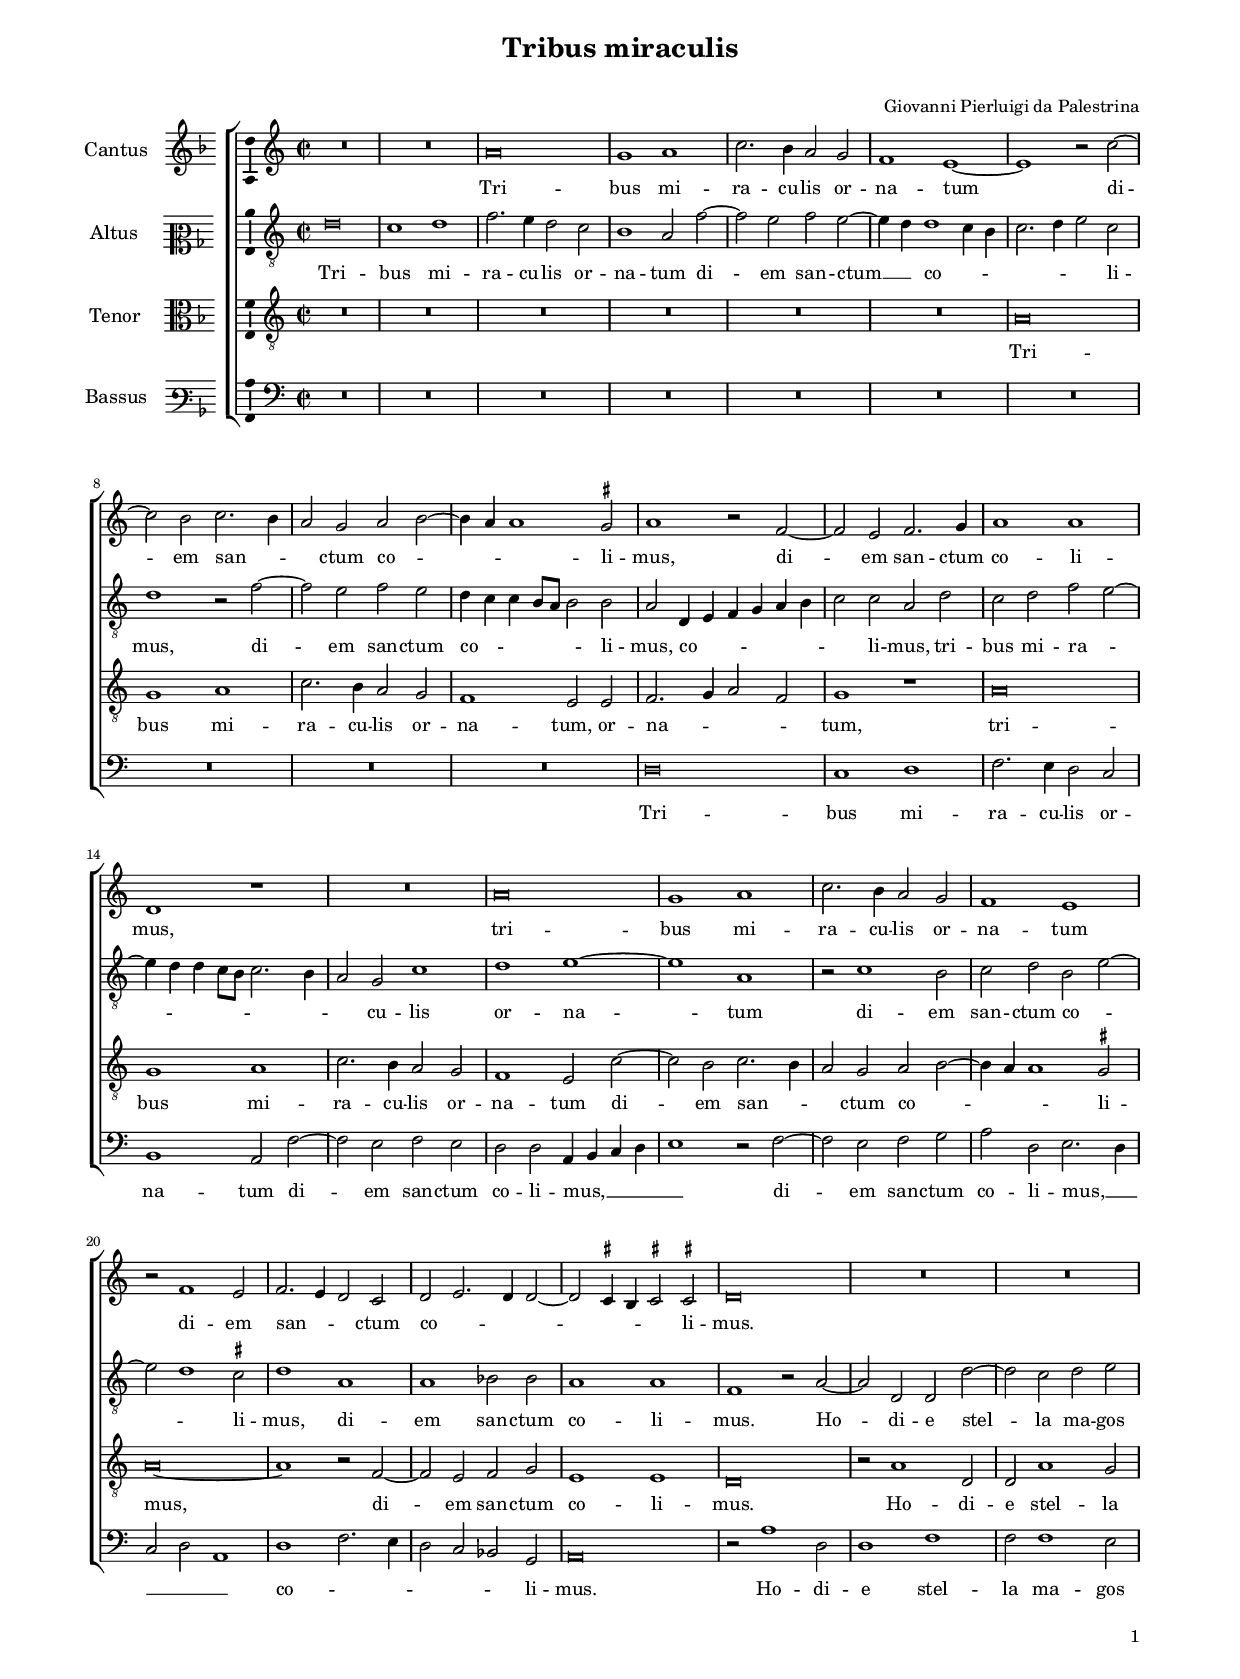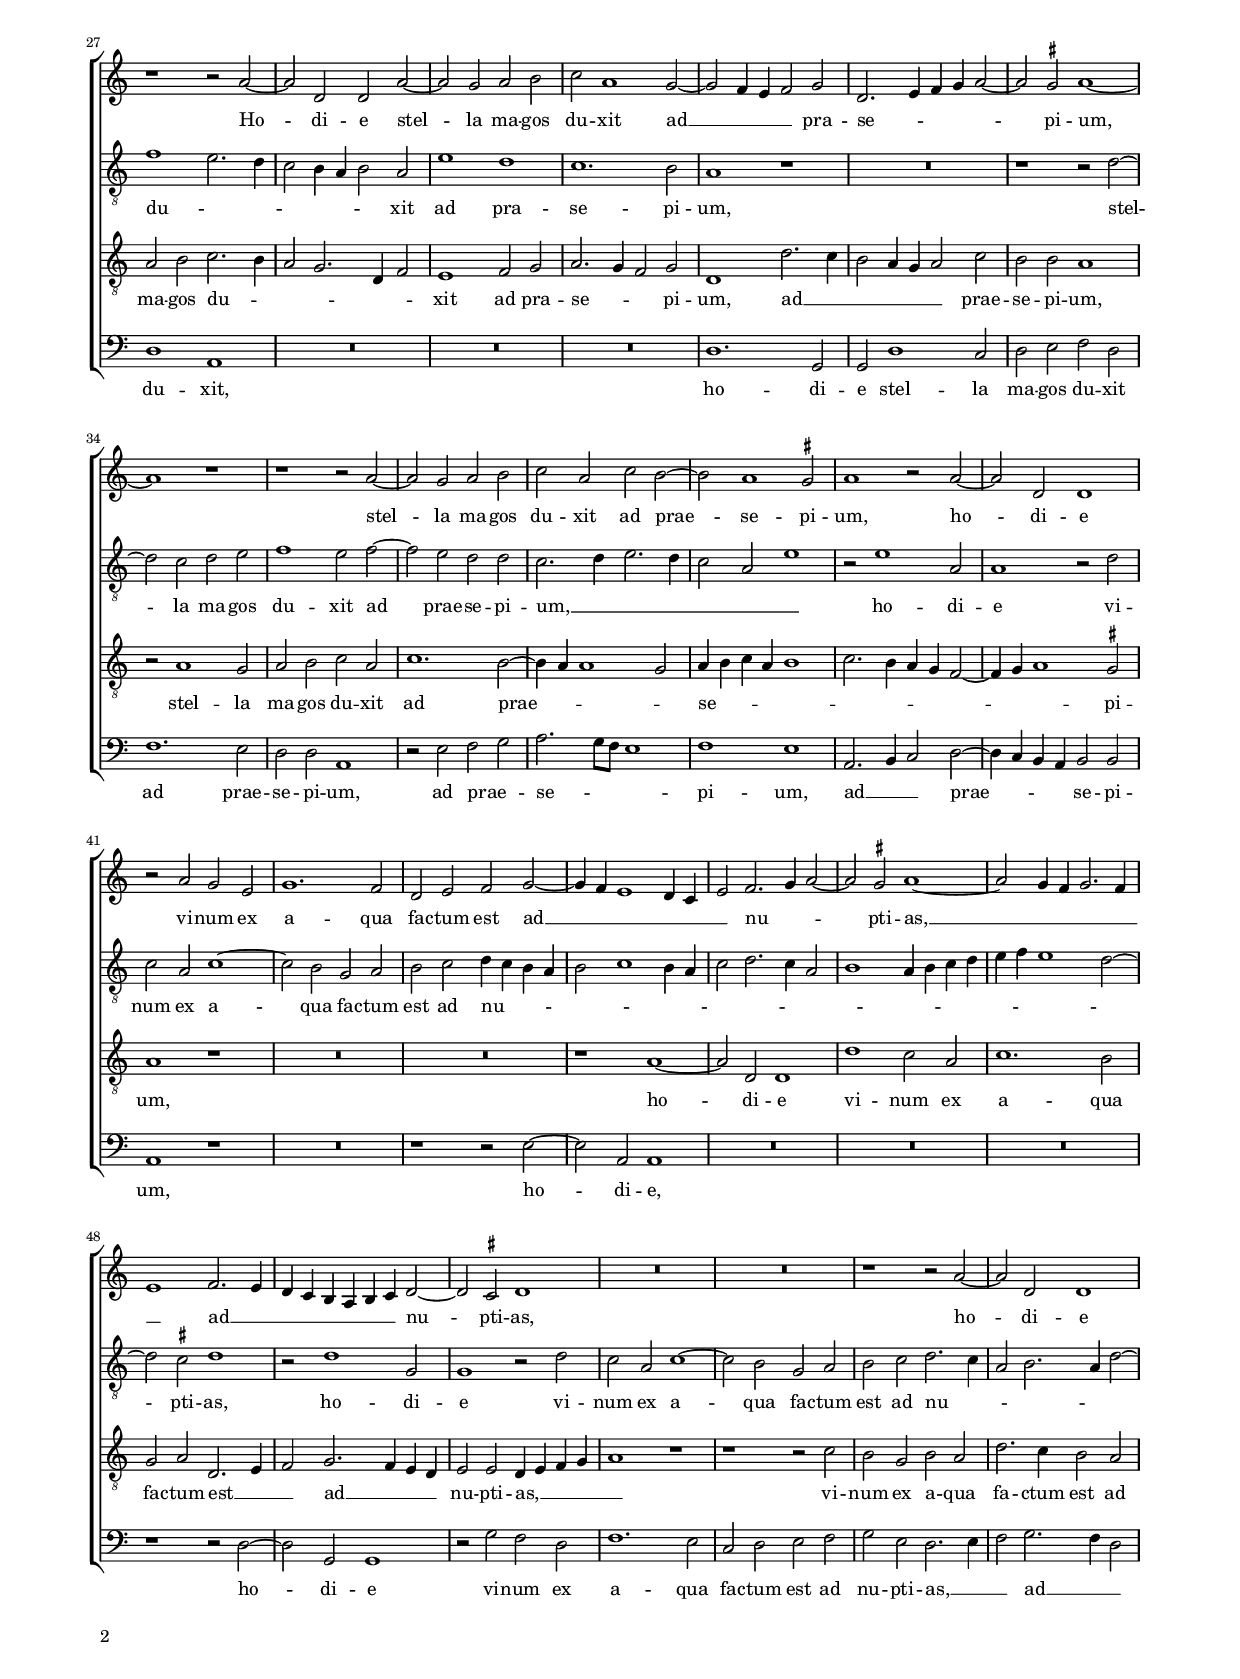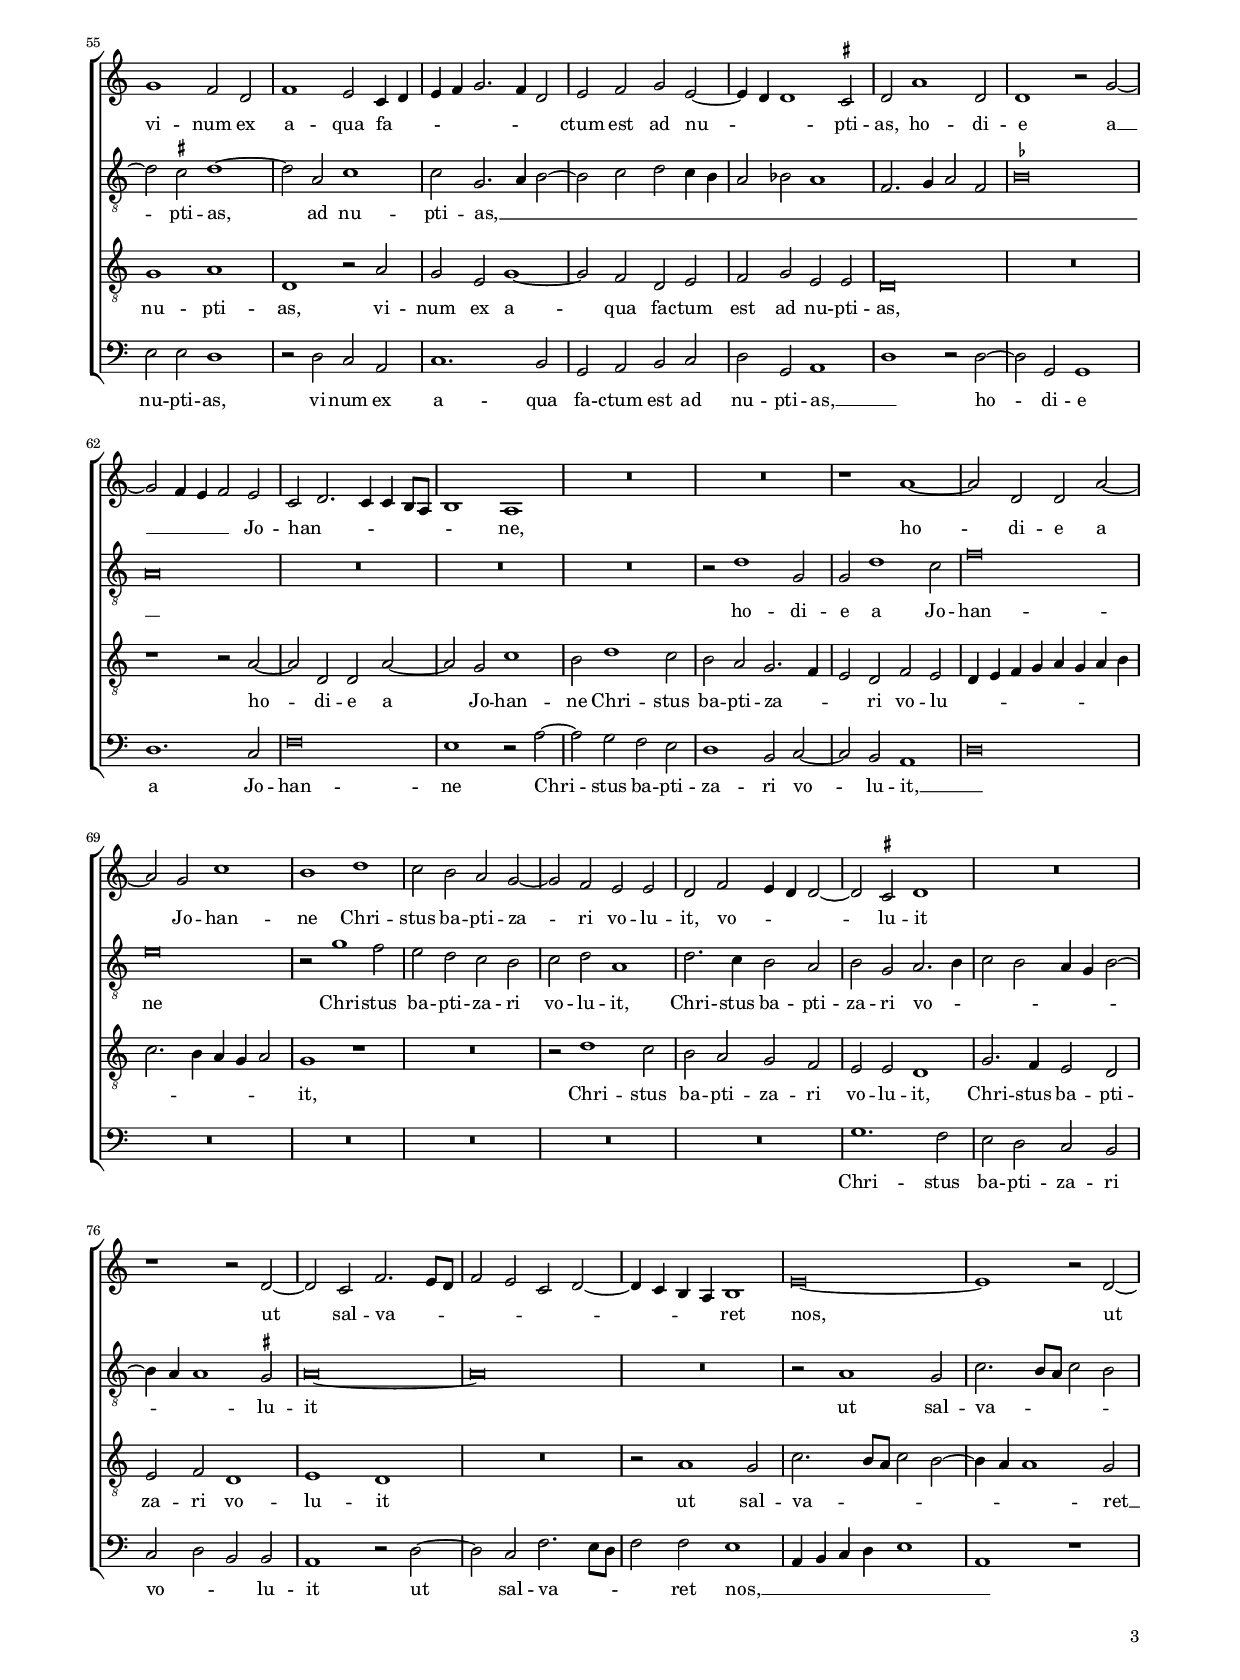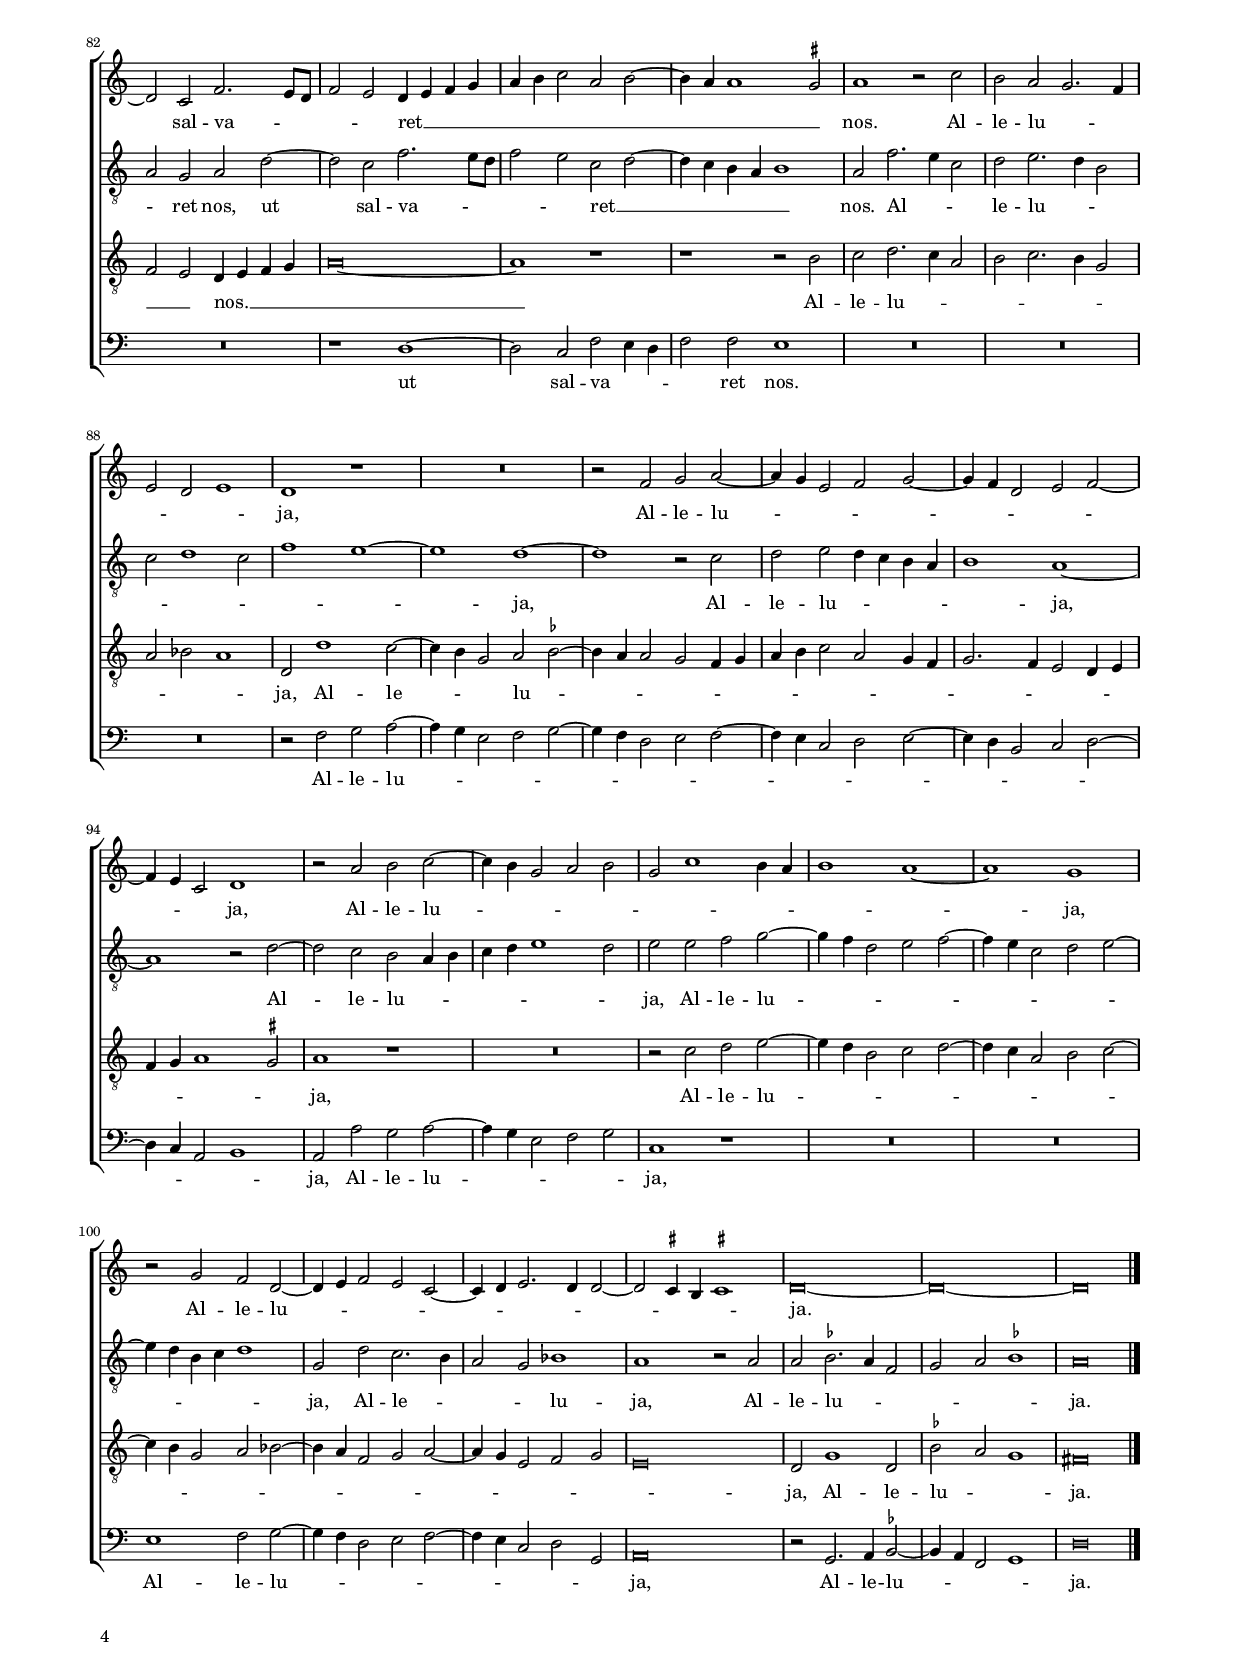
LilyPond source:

\header
{
  title="Tribus miraculis"
  composer=\markup { \column { \transparent "x" "Giovanni Pierluigi da Palestrina" } }
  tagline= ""
}

\version "2.22.2"
\language deutsch
#(set-global-staff-size 15)
% #(set-default-paper-size "letter")
#(ly:set-option 'point-and-click #f)

	
global = {
	\key f \major
	\time 2/2 \set Score.measureLength = #(ly:make-moment 2/1)
    \set Score.tempoHideNote = ##t
    \tempo 2 = 95
    \skip 1*2*106 \bar "|."
	}

	ficta = { \once \set suggestAccidentals = ##t }
	
	forget = #(define-music-function (music) (ly:music?) #{
		\accidentalStyle forget
		$music
		\accidentalStyle default
		#})
	

\paper
	{
	top-margin = 1.5 \cm
	bottom-margin = 0.9 \cm
	left-margin = 1.7 \cm
	right-margin = 1.7 \cm
	ragged-bottom = ##f
	ragged-last-bottom = ##t
	print-page-number = ##f
	system-system-spacing = #'((basic-distance . 16) (minimum-distance . 14) (padding . 5) (strechability . 150))
    oddFooterMarkup=\markup   \fill-line { "" \fromproperty #'page:page-number-string }
    evenFooterMarkup=\markup  \fill-line { \fromproperty #'page:page-number-string "" }
    last-bottom-spacing = #'((basic-distance . 11) (minimum-distance . 7) (padding . 4))
%	systems-per-page = 3
    page-count = 4        
%	min-systems-per-page = 3
	}


incipitcantus = \markup { \score {
	{
	\set Staff.instrumentName = \markup { \fontsize #1 "Cantus" }
	\key f \major
	\clef violin
	s4 \bar ""
	}
	\layout  {
	raggedright = ##t
	indent = 1.6 \cm
	line-width = 2.2\cm
	\context { \Staff \remove Time_signature_engraver }
	\override Staff.Clef.Y-extent = #'(0 . 0)
	}} \hspace #1 }
	
      
incipitaltus = \markup { \score {
	{
	\set Staff.instrumentName = \markup { \fontsize #1 "Altus" }
	\key f \major
	\clef mezzosoprano
	s4 \bar ""
	}
	\layout  {
	raggedright = ##t
	indent = 1.6 \cm
	line-width = 2.2\cm
	\context { \Staff \remove Time_signature_engraver }
	\override Staff.Clef.Y-extent = #'(0 . 0)
	}} \hspace #1 }


incipittenor = \markup { \score {
	{
	\set Staff.instrumentName = \markup { \fontsize #1 "Tenor" }
	\key f \major
	\clef alto
	s4 \bar ""
	}
	\layout  {
	raggedright = ##t
	indent = 1.6 \cm
	line-width = 2.2\cm
	\context { \Staff \remove Time_signature_engraver }
	\override Staff.Clef.Y-extent = #'(0 . 0)
	}} \hspace #1 }


incipitbassus = \markup { \score {
	{
	\set Staff.instrumentName = \markup { \fontsize #1 "Bassus" }
	\key f \major
	\clef varbaritone
	s4 \bar ""
	}
	\layout  {
	raggedright = ##t
	indent = 1.6 \cm
	line-width = 2.2\cm
	\context { \Staff \remove Time_signature_engraver }
	\override Staff.Clef.Y-extent = #'(0 . 0)
	}} \hspace #1 }


cantus =  \relative c''
	{
	R\breve
	R\breve
	d\breve
	c1 d
%5
	f2. e4 d2 c |
	b1 a~
	a1 r2 f'~
	f2 e f2. e4
	d2 c d e~
%10
	e4 d d1 \ficta cis2 |
	d1 r2 b~
	b2 a b2. c4
	d1 d
	g,1 r
%15
	R\breve |
	d'\breve
	c1 d
	f2. e4 d2 c
	b1 a
%20
	r2 b1 a2 |
	b2. a4 g2 f
	g2 a2. g4 g2~
	g2 \ficta fis4 e \ficta fis!2 \ficta fis!
	g\breve
%25
	R\breve |
	R\breve
	r1 r2 d'~
	d2 g, g d'~
	d2 c d e
%30
	f2 d1 c2~ |
	c2 b4 a b2 c
	g2. a4 b c d2~
	d2 \ficta cis d1~
	d1 r
%35
	r1 r2 d~ |
	d2 c d e
	f2 d f e~
	e2 d1 \ficta cis2
	d1 r2 d~
%40
	d2 g, g1 |
	r2 d' c a
	c1. b2
	g2 a b c~
	c4 b a1 g4 f
%45
	a2 b2. c4 d2~ |
	d2 \ficta cis d1~
	d2 c4 b c2. b4
	a1 b2. a4
	g4 f e d e f g2~
%50
	g2 \ficta fis g1 |
	R\breve
	R\breve
	r1 r2 d'~
	d2 g, g1 
%55
	c1 b2 g |
	b1 a2 f4 g
	a4 b c2. b4 g2
	a2 b c a~
	a4 g g1 \ficta fis2
%60
	g2 d'1 g,2 |
	g1 r2 c~
	c2 b4 a b2 a
	f2 g2. f4 f e8 d
	e1 d
%65
	R\breve |
	R\breve
	r1 d'~
	d2 g, g d'~
	d2 c f1
%70
	e1 g |
	f2 e d c~
	c2 b a a
	g2 b a4 g g2~
	g2 \ficta fis g1
%75
	R\breve |
	r1 r2 g~
	g2 f b2. a8 g
	b2 a f g~
	g4 f e d e1
%80
	a\breve~ |
	a1 r2 g~
	g2 f b2. a8 g
	b2 a g4 a b c
	d4 e f2 d e~
%85
	e4 d d1 \ficta cis2 |
	d1 r2 f
	e2 d c2. b4
	a2 g a1
	g1 r
%90
	R\breve |
	r2 b c d~
	d4 c a2 b c~
	c4 b g2 a b~
	b4 a f2 g1
%95
	r2 d' e f~ |
	f4 e c2 d e
	c2 f1 e4 d
	e1 d~
	d1 c
%100
	r2 c b g~ |
	g4 a b2 a f~
	f4 g a2. g4 g2~
	g2 \ficta fis4 e \ficta fis!1
	g\breve~
%105
	g\breve~ |
	g\breve |
	}


altus =  \relative c'
	{
	g'\breve
	f1 g
	b2. a4 g2 f
	e1 d2 b'~
%5
	b2 a b a~ |
	a4 g g1 f4 e
	f2. g4 a2 f
	g1 r2 b~
	b2 a b a
%10
	g4 f f e8 d e2 e |
	d2 g,4 a b c d e
	f2 f d g
	f2 g b a~
	a4 g g f8 e f2. e4
%15
	d2 c f1 |
	g1 a~
	a1 d,
	r2 f1 e2
	f2 g e a~
%20
	a2 g1 \ficta fis2 |
	g1 d
	d1 es2 es
	d1 d
	b1 r2 d~
%25
	d2 g, g g'~ |
	g2 f g a
	b1 a2. g4
	f2 e4 d e2 d
	a'1 g
%30
	f1. e2 |
	d1 r
	R\breve
	r1 r2 g~
	g2 f g a
%35
	b1 a2 b~ |
	b2 a g g
	f2. g4 a2. g4
	f2 d a'1
	r2 a1 d,2
%40
	d1 r2 g |
	f2 d f1~
	f2 e c d
	e2 f g4 f e d
	e2 f1 e4 d
%45
	f2 g2. f4 d2 |
	e1 d4 e f g
	a4 b a1 g2~
	g2 \ficta fis g1
	r2 g1 c,2
%50
	c1 r2 g' |
	f2 d f1~
	f2 e c d
	e2 f g2. f4
	d2 e2. d4 g2~
%55
	g2 \ficta fis g1~ |
	g2 d f1
	f2 c2. d4 e2~
	e2 f g f4 e
	d2 es d1
%60
	b2. c4 d2 b |
	\ficta es\breve
	d\breve
	R\breve
	R\breve
%65
	R\breve |
	r2 g1 c,2
	c2 g'1 f2
	b\breve
	a\breve
%70
	r2 c1 b2 |
	a2 g f e
	f2 g d1
	g2. f4 e2 d
	e2 c d2. e4
%75
	f2 e d4 c e2~ |
	e4 d d1 \ficta cis2
	d\breve~
	d\breve
	R\breve
%80
	r2 d1 c2 |
	f2. e8 d f2 e
	d2 c d g~
	g2 f b2. a8 g
	b2 a f g~
%85
	g4 f e d e1 |
	d2 b'2. a4 f2
	g2 a2. g4 e2
	f2 g1 f2
	b1 a~
%90
	a1 g~ |
	g1 r2 f
	g2 a g4 f e d
	e1 d~
	d1 r2 g~
%95
	g2 f e d4 e |
	f4 g a1 g2
	a2 a b c~
	c4 b g2 a b~
	b4 a f2 g a~
%100
	a4 g e f g1 |
	c,2 g' f2. e4
	d2 c es1
	d1 r2 d
	d2 \ficta es2. d4 b2
%105
	c2 d \ficta es1 |
	d\breve |
	}


tenor =  \relative c'
	{
	R\breve
	R\breve
	R\breve
	R\breve
%5
	R\breve |
	R\breve
	d\breve
	c1 d
	f2. e4 d2 c
%10
	b1 a2 a |
	b2. c4 d2 b
	c1 r
	d\breve
	c1 d
%15
	f2. e4 d2 c |
	b1 a2 f'~
	f2 e f2. e4
	d2 c d e~
	e4 d d1 \ficta cis2
%20
	d\breve~ |
	d1 r2 b~
	b2 a b c
	a1 a
	g\breve
%25
	r2 d'1 g,2 |
	g2 d'1 c2
	d2 e f2. e4
	d2 c2. g4 b2
	a1 b2 c
%30
	d2. c4 b2 c |
	g1 g'2. f4
	e2 d4 c d2 f
	e2 e d1
	r2 d1 c2
%35
	d2 e f d |
	f1. e2~
	e4 d d1 c2
	d4 e f d e1
	f2. e4 d c b2~
%40
	b4 c d1 \ficta cis2 |
	d1 r
	R\breve
	R\breve
	r1 d~
%45
	d2 g, g1 |
	g'1 f2 d
	f1. e2
	c2 d g,2. a4
	b2 c2. b4 a g
%50
	a2 a g4 a b c |
	d1 r
	r1 r2 f
	e2 c e d
	g2. f4 e2 d
%55
	c1 d |
	g,1 r2 d'
	c2 a c1~
	c2 b g a
	b2 c a a
%60
	g\breve |
	R\breve
	r1 r2 d'~
	d2 g, g d'~
	d2 c f1
%65
	e2 g1 f2 |
	e2 d c2. b4
	a2 g b a
	g4 a b c d c d e
	f2. e4 d c d2
%70
	c1 r |
	R\breve
	r2 g'1 f2
	e2 d c b
	a2 a g1
%75
	c2. b4 a2 g |
	a2 b g1
	a1 g
	R\breve
	r2 d'1 c2
%80
	f2. e8 d f2 e~ |
	e4 d d1 c2
	b2 a g4 a b c
	d\breve~
	d1 r
%85
	r1 r2 e |
	f2 g2. f4 d2
	e2 f2. e4 c2
	d2 es d1
	g,2 g'1 f2~
%90
	f4 e c2 d \ficta es~ |
	\ficta es4 d d2 c b4 c
	d4 e f2 d c4 b
	c2. b4 a2 g4 a
	b4 c d1 \ficta cis2
%95
	d1 r |
	R\breve
	r2 f g a~
	a4 g e2 f g~
	g4 f d2 e f~
%100
	f4 e c2 d es~ |
	es4 d b2 c d~
	d4 c a2 b c
	a\breve
	g2 c1 g2
%105
	\ficta es'2 d c1 |
	h\breve |
	}


bassus  =  \relative c
	{
	R\breve
	R\breve
	R\breve
	R\breve
%5
	R\breve |
	R\breve
	R\breve
	R\breve
	R\breve
%10
	R\breve |
	g'\breve
	f1 g
	b2. a4 g2 f
	e1 d2 b'~
%15
	b2 a b a |
	g2 g d4 e f g
	a1 r2 b~
	b2 a b c
	d2 g, a2. g4
%20
	f2 g d1 |
	g1 b2. a4
	g2 f es c
	d\breve
	r2 d'1 g,2
%25
	g1 b |
	b2 b1 a2
	g1 d
	R\breve
	R\breve
%30
	R\breve |
	g1. c,2
	c2 g'1 f2
	g2 a b g
	b1. a2
%35
	g2 g d1 |
	r2 a' b c
	d2. c8 b a1
	b1 a
	d,2. e4 f2 g~
%40
	g4 f e d e2 e |
	d1 r
	R\breve
	r1 r2 a'~
	a2 d, d1
%45
	R\breve |
	R\breve
	R\breve
	r1 r2 g~
	g2 c, c1
%50
	r2 c' b g |
	b1. a2
	f2 g a b
	c2 a g2. a4
	b2 c2. b4 g2
%55
	a2 a g1 |
	r2 g f d
	f1. e2
	c2 d e f
	g2 c, d1
%60
	g1 r2 g~ |
	g2 c, c1
	g'1. f2
	b\breve
	a1 r2 d~
%65
	d2 c b a |
	g1 e2 f~
	f2 e d1
	g\breve
	R\breve
%70
	R\breve |
	R\breve
	R\breve
	R\breve
	c1. b2
%75
	a2 g f e |
	f2 g e e
	d1 r2 g~
	g2 f b2. a8 g
	b2 b a1
%80
	d,4 e f g a1 |
	d,1 r
	R\breve
	r1 g~
	g2 f b a4 g
%85
	b2 b a1 |
	R\breve
	R\breve
	R\breve
	r2 b c d~
%90
	d4 c a2 b c~ |
	c4 b g2 a b~
	b4 a f2 g a~
	a4 g e2 f g~
	g4 f d2 e1
%95
	d2 d' c d~ |
	d4 c a2 b c
	f,1 r
	R\breve
	R\breve
%100
	a1 b2 c~ |
	c4 b g2 a b~
	b4 a f2 g c,
	d\breve
	r2 c2. d4 \ficta es2~
%105
	\ficta es4 d b2 c1 |
	g'\breve |
	}

lyricscantus = \lyricmode {
	Tri -- bus mi -- ra -- cu -- lis or -- na -- tum di -- em san -- _ _ ctum co -- _ _ _ li -- mus,
    di -- em san -- ctum co -- li -- mus,
    tri -- bus mi -- ra -- cu -- lis or -- na -- tum di -- em san -- _ _ ctum co -- _ _ _ _ _ _ li -- mus.
    Ho -- di -- e stel -- la ma -- gos du -- xit ad __ _ _ _ pra -- se -- _ _ _ _ pi -- um,
    stel -- la ma -- gos du -- xit ad prae -- se -- pi -- um,
    ho -- di -- e vi -- num ex a -- qua fa -- ctum est ad __ _ _ _ _ _ nu -- _ _ pti -- as, __ _ _ _ _ _
    ad __ _ _ _ _ _ _ _ nu -- pti -- as,
    ho -- di -- e vi -- num ex a -- qua fa -- _ _ _ _ _ _ ctum est ad nu -- _ _ pti -- as,
    ho -- di -- e a __ _ _ _ Jo -- han -- _ _ _ _ _ _ ne,
    ho -- di -- e a Jo -- han -- ne Chri -- stus ba -- pti -- za -- ri vo -- lu -- it,
    vo -- _ _ _ lu -- it
    ut sal -- va -- _ _ _ _ _ _ _ _ _ ret nos,
    ut sal -- va -- _ _ _ _ ret __ _ _ _ _ _ _ _ _ _ _ _ nos.
    Al -- le -- lu -- _ _ _ _ _ ja,
    Al -- le -- lu -- _ _ _ _ _ _ _ _ _ _ ja,
    Al -- le -- lu -- _ _ _ _ _ _ _ _ _ _ ja,
    Al -- le -- lu -- _ _ _ _ _ _ _ _ _ _ _ ja.
	}


lyricsaltus = \lyricmode {
	Tri -- bus mi -- ra -- cu -- lis or -- na -- tum di -- em san -- ctum __ _ co -- _ _ _ _ _ li -- mus,
    di -- em san -- ctum co -- _ _ _ _ _ li -- mus,
    co -- _ _ _ _ _ _ li -- mus,
    tri -- bus mi -- ra -- _ _ _ _ _ _ _ _ cu -- lis or -- na -- tum di -- em san -- ctum co -- _ _ li -- mus,
    di -- em san -- ctum co -- li -- mus.
    Ho -- di -- e stel -- la ma -- gos du -- _ _ _ _ _ _ xit ad pra -- se -- pi -- um,
    stel -- la ma -- gos du -- xit ad prae -- se -- pi -- um, __ _ _ _ _ _ _ 
    ho -- di -- e vi -- num ex a -- qua fa -- ctum est ad nu -- _ _ _ _ _ _ _ _ _ _ _ _ _ _ _ _ _ _ _ _ pti -- as,
    ho -- di -- e vi -- num ex a -- qua fa -- ctum est ad nu -- _ _ _ _ _ pti -- as,
    ad nu -- pti -- as, __ _ _ _ _ _ _ _ _ _ _ _ _ _ _ _
    ho -- di -- e a Jo -- han -- ne Chri -- stus ba -- pti -- za -- ri vo -- lu -- it,
    Chri -- stus ba -- pti -- za -- ri vo -- _ _ _ _ _ _ _ _ lu -- it
    ut sal -- va -- _ _ _ _ _ ret nos,
    ut sal -- va -- _ _ _ _ ret __ _ _ _ _ _ nos.
    Al -- _ _ le -- lu -- _ _ _ _ _ _ _ ja,
    Al -- le -- lu -- _ _ _ _ _ ja,
    Al -- le -- lu -- _ _ _ _ _ _ ja,
    Al -- le -- lu -- _ _ _ _ _ _ _ _ _ _ _ _ ja,
    Al -- le -- _ _ _ lu -- ja,
    Al -- le -- lu -- _ _ _ _ _ ja.
	}


lyricstenor = \lyricmode {
	Tri -- bus mi -- ra -- cu -- lis or -- na -- tum,
    or -- na -- _ _ _ tum,
    tri -- bus mi -- ra -- cu -- lis or -- na -- tum di -- em san -- _ _ ctum co -- _ _ _ li -- mus,
    di -- em san -- ctum co -- li -- mus.
    Ho -- di -- e stel -- la ma -- gos du -- _ _ _ _ _ xit ad pra -- se -- _ _ pi -- um,
    ad __ _ _ _ _ _ prae -- se -- pi -- um,
    stel -- la ma -- gos du -- xit ad prae -- _ _ _ se -- _ _ _ _ _ _ _ _ _ _ _ pi -- um,
    ho -- di -- e vi -- num ex a -- qua fa -- ctum est __ _ _ ad __ _ _ _ nu -- pti -- as, __ _ _ _ _
    vi -- num ex a -- qua fa -- ctum est ad nu -- pti -- as,
    vi -- num ex a -- qua fa -- ctum est ad nu -- pti -- as,
    ho -- di -- e a Jo -- han -- ne Chri -- stus ba -- pti -- za -- _ _ ri vo -- lu -- _ _ _ _ _ _ _ _ _ _ _ _ _ it,
    Chri -- stus ba -- pti -- za -- ri vo -- lu -- it,
    Chri -- stus ba -- pti -- za -- ri vo -- lu -- it
    ut sal -- va -- _ _ _ _ _ _ ret __ _ _ nos. __ _ _ _ _
    Al -- le -- lu -- _ _ _ _ _ _ _ _ _ ja,
    Al -- le -- _ _ lu -- _ _ _ _ _ _ _ _ _ _ _ _ _ _ _ _ _ _ _ _ _ ja,
    Al -- le -- lu -- _ _ _ _ _ _ _ _ _ _ _ _ _ _ _ _ _ _ _ _ _ ja,
    Al -- le -- lu -- _ _ ja.
	}


lyricsbassus = \lyricmode {
	Tri -- bus mi -- ra -- cu -- lis or -- na -- tum di -- em san -- ctum co -- li -- mus, __ _ _ _ _
    di -- em san -- ctum co -- li -- mus, __ _ _ _ _ 
    co -- _ _ _ _ _ li -- mus.
    Ho -- di -- e stel -- la ma -- gos du -- xit,
    ho -- di -- e stel -- la ma -- gos du -- xit ad prae -- se -- pi -- um,
    ad prae -- _ se -- _ _ _ pi -- um,
    ad __ _ _ prae -- _ _ _ se -- pi -- um,
    ho -- di -- e,
    ho -- di -- e vi -- num ex a -- qua fa -- ctum est ad nu -- pti -- as, __ _ _
    ad __ _ _ nu -- pti -- as,
    vi -- num ex a -- qua fa -- ctum est ad nu -- pti -- as, __ _
    ho -- di -- e a Jo -- han -- ne Chri -- stus ba -- pti -- za -- ri vo -- lu -- it, __ _
    Chri -- stus ba -- pti -- za -- ri vo -- _ _ lu -- it
    ut sal -- va -- _ _ _ ret nos, __ _ _ _ _ _ _
    ut sal -- va -- _ _ _ ret nos.
    Al -- le -- lu -- _ _ _ _ _ _ _ _ _ _ _ _ _ _ _ _ _ _ _ ja,
    Al -- le -- lu -- _ _ _ _ ja,
    Al -- le -- lu -- _ _ _ _ _ _ _ _ ja,
    Al -- le -- lu -- _ _ _ ja.
	}


\score
{  
	\transpose f c {
	\new ChoirStaff \with { \override StaffGrouper.staff-staff-spacing.basic-distance = #12 }
	<<

	\new Staff << \global
	\new Voice="v1" {
		\set Staff.instrumentName=\incipitcantus
        %       \set Staff.instrumentName="S"
		\set Staff.midiInstrument = "reed organ"
		\clef "violin"
		\cantus }
	\new Lyrics \lyricsto "v1" {\lyricscantus }
	>>


	\new Staff << \global
	\new Voice="v2" {
		\set Staff.instrumentName=\incipitaltus
        %       \set Staff.instrumentName="A"
		\set Staff.midiInstrument = "reed organ"
        \clef "G_8"
		\altus}
	\new Lyrics \lyricsto "v2" {\lyricsaltus }
	>>


	\new Staff << \global
	\new Voice="v3" {
		\set Staff.instrumentName=\incipittenor
        %       \set Staff.instrumentName="T"
		\set Staff.midiInstrument = "reed organ"
		\clef "G_8"
		\tenor }
	\new Lyrics \lyricsto "v3" {\lyricstenor }
	>>


	\new Staff << \global
	\new Voice="v4" {
		\set Staff.instrumentName=\incipitbassus
        %       \set Staff.instrumentName="B"
		\set Staff.midiInstrument = "reed organ"
		\clef "bass" 
		\bassus }
	\new Lyrics \lyricsto "v4" {\lyricsbassus}
	>>

	>>
	} % transpose

	\layout
	{
	indent = 2.3 \cm
	\context { \Lyrics \override VerticalAxisGroup.nonstaff-relatedstaff-spacing.padding = #1.2 }
%	\context { \Lyrics \override LyricText.font-size = #1 }
	\context { \Staff \override TimeSignature.break-visibility = #end-of-line-invisible }
    \context { \Staff \consists "Ambitus_engraver" }
	\context { \Score \override BarNumber.padding = #2 }
	\context { \Voice \override NoteHead.style = #'baroque }
	}

\midi
	{
	}
	
}


% EOF
